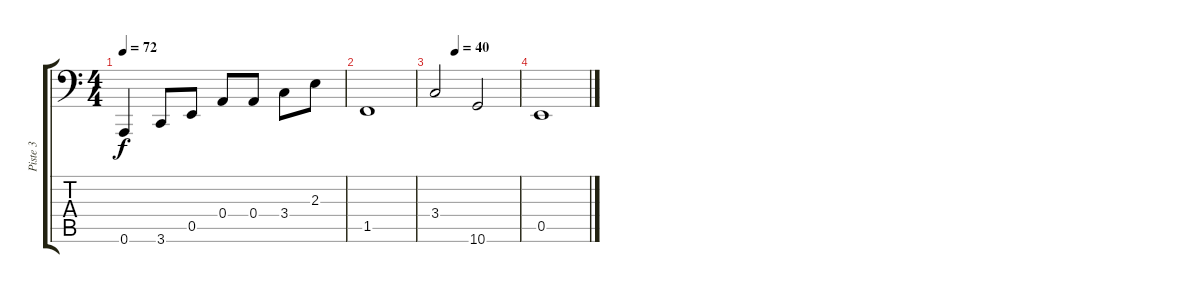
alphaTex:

\track ("Piste 3" "Piste 3") {instrument electricbassfinger}
\staff {score tabs}
\tuning (C3 G2 D2 A1 E1 A0) {hide}
\ts (4 4)
\tempo 72
\clef f4
\ks c
0.6.4{dy f} 3.6.8 0.5.8 0.4.8 0.4.8 3.4.8 2.3.8 |
1.5.1 |
\tempo (40 0.25)
3.4.2 10.6.2 |
0.5.1
